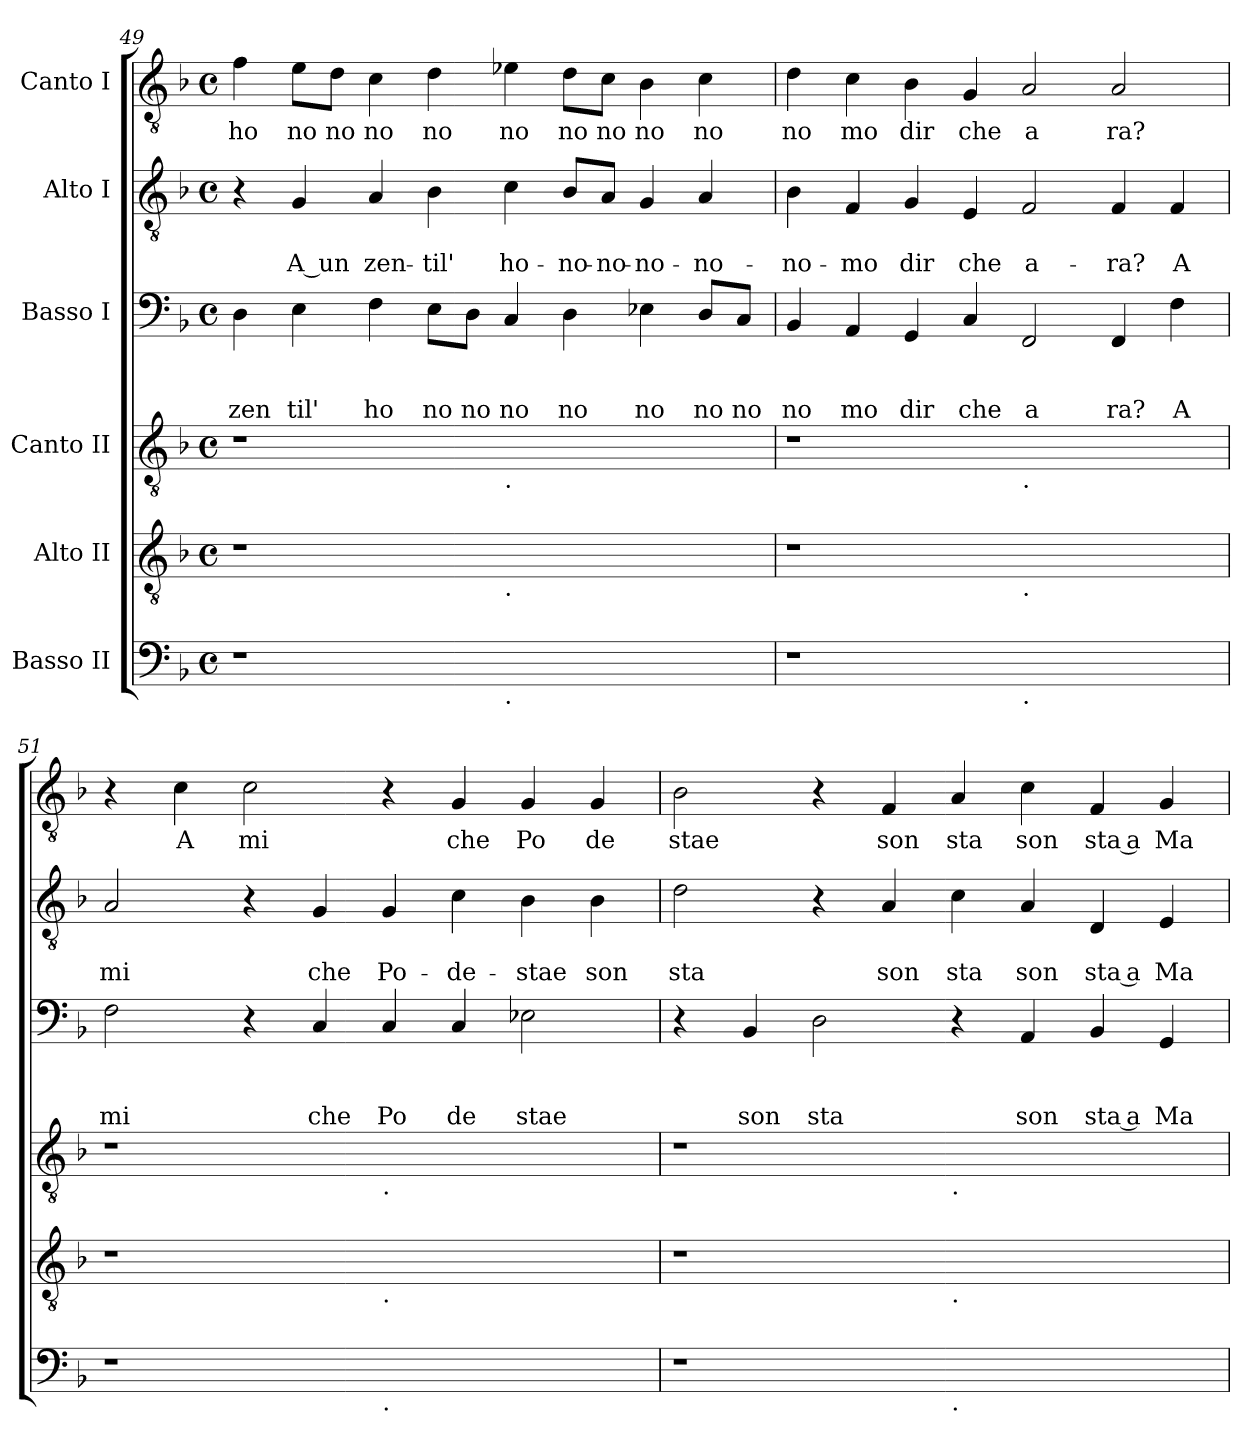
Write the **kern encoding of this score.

**kern	**kern	**kern	**kern	**text	**text	**text	**kern	**text	**text	**kern	**text
*part6	*part5	*part4	*part3	*part3	*part3	*part3	*part2	*part2	*part2	*part1	*part1
*staff6	*staff5	*staff4	*staff3	*staff3	*staff3	*staff3	*staff2	*staff2	*staff2	*staff1	*staff1
*I"Basso II	*I"Alto II	*I"Canto II	*I"Basso I	*	*	*	*I"Alto I	*	*	*I"Canto I	*
!!LO:LB:g=z
*clefF4	*clefGv2	*clefGv2	*clefF4	*	*	*	*clefGv2	*	*	*clefGv2	*
*k[b-]	*k[b-]	*k[b-]	*k[b-]	*	*	*	*k[b-]	*	*	*k[b-]	*
*F:	*F:	*F:	*F:	*	*	*	*F:	*	*	*F:	*
*M4/4	*M4/4	*M4/4	*M4/4	*	*	*	*M4/4	*	*	*M4/4	*
*met(c)	*met(c)	*met(c)	*met(c)	*	*	*	*met(c)	*	*	*met(c)	*
=49	=49	=49	=49	=49	=49	=49	=49	=49	=49	=49	=49
!	!	!	!	!	!	!LO:LY:b	!	!	!	!	!LO:LY:b
1r	1r	1r	4D\	.	.	zen	4r	.	.	4f\	ho
!	!	!	!	!	!	!LO:LY:b	!	!	!LO:LY:b:rj	!	!LO:LY:b
.	.	.	4E\	.	.	til'	4G/	.	A un	8e\L	no
!	!	!	!	!	!	!	!	!	!	!	!LO:LY:b
.	.	.	.	.	.	.	.	.	.	8d\J	no
!	!	!	!	!	!	!LO:LY:b	!	!	!LO:LY:b	!	!LO:LY:b
.	.	.	4F\	.	.	ho	4A/	.	zen-	4c\	no
!	!	!	!	!	!	!LO:LY:b	!	!	!LO:LY:b	!	!LO:LY:b
.	.	.	8E\L	.	.	no	4B-\	.	-til'	4d\	no
!	!	!	!	!	!	!LO:LY:b	!	!	!	!	!
.	.	.	8D\J	.	.	no	.	.	.	.	.
!	!	!LO:TX:b:t=.	!	!	!	!	!	!	!	!	!
!	!LO:TX:b:t=.	!	!	!	!	!	!	!	!	!	!
!LO:TX:b:t=.	!	!	!	!	!	!	!	!	!	!	!
!	!	!	!	!	!	!LO:LY:b	!	!	!LO:LY:b	!	!LO:LY:b
1ryy	1ryy	1ryy	4C/	.	.	no	4c\	.	ho-	4e-X\	no
!	!	!	!	!	!	!LO:LY:b	!	!	!LO:LY:b	!	!LO:LY:b
.	.	.	4D\	.	.	no	8B-/L	.	-no-	8d\L	no
!	!	!	!	!	!	!	!	!	!LO:LY:b	!	!LO:LY:b
.	.	.	.	.	.	.	8A/J	.	-no-	8c\J	no
!	!	!	!	!	!	!LO:LY:b	!	!	!LO:LY:b	!	!LO:LY:b
.	.	.	4E-X\	.	.	no	4G/	.	-no-	4B-\	no
!	!	!	!	!	!	!LO:LY:b	!	!	!LO:LY:b	!	!LO:LY:b
.	.	.	8D/L	.	.	no	4A/	.	-no-	4c\	no
!	!	!	!	!	!	!LO:LY:b	!	!	!	!	!
.	.	.	8C/J	.	.	no	.	.	.	.	.
=50	=50	=50	=50	=50	=50	=50	=50	=50	=50	=50	=50
!	!	!	!	!	!	!LO:LY:b	!	!	!LO:LY:b	!	!LO:LY:b
1r	1r	1r	4BB-/	.	.	no	4B-\	.	-no-	4d\	no
!	!	!	!	!	!	!LO:LY:b	!	!	!LO:LY:b	!	!LO:LY:b
.	.	.	4AA/	.	.	mo	4F/	.	-mo	4c\	mo
!	!	!	!	!	!	!LO:LY:b	!	!	!LO:LY:b	!	!LO:LY:b
.	.	.	4GG/	.	.	dir	4G/	.	dir	4B-\	dir
!	!	!	!	!	!	!LO:LY:b	!	!	!LO:LY:b	!	!LO:LY:b
.	.	.	4C/	.	.	che	4E/	.	che	4G/	che
!	!	!LO:TX:b:t=.	!	!	!	!	!	!	!	!	!
!	!LO:TX:b:t=.	!	!	!	!	!	!	!	!	!	!
!LO:TX:b:t=.	!	!	!	!	!	!	!	!	!	!	!
!	!	!	!	!	!	!LO:LY:b	!	!	!LO:LY:b	!	!LO:LY:b
1ryy	1ryy	1ryy	2FF/	.	.	a	2F/	.	a-	2A/	a
!	!	!	!	!	!	!LO:LY:b	!	!	!LO:LY:b	!	!LO:LY:b
.	.	.	4FF/	.	.	ra?	4F/	.	-ra?	2A/	ra?
!	!	!	!	!	!	!LO:LY:b	!	!	!LO:LY:b	!	!
.	.	.	4F\	.	.	A	4F/	.	A	.	.
=51	=51	=51	=51	=51	=51	=51	=51	=51	=51	=51	=51
!	!	!	!	!	!	!LO:LY:b	!	!	!LO:LY:b	!	!
1r	1r	1r	2F\	.	.	mi	2A/	.	mi	4r	.
!	!	!	!	!	!	!	!	!	!	!	!LO:LY:b
.	.	.	.	.	.	.	.	.	.	4c\	A
!	!	!	!	!	!	!	!	!	!	!	!LO:LY:b
.	.	.	4r	.	.	.	4r	.	.	2c\	mi
!	!	!	!	!	!	!LO:LY:b	!	!	!LO:LY:b	!	!
.	.	.	4C/	.	.	che	4G/	.	che	.	.
!	!	!LO:TX:b:t=.	!	!	!	!	!	!	!	!	!
!	!LO:TX:b:t=.	!	!	!	!	!	!	!	!	!	!
!LO:TX:b:t=.	!	!	!	!	!	!	!	!	!	!	!
!	!	!	!	!	!	!LO:LY:b	!	!	!LO:LY:b	!	!
1ryy	1ryy	1ryy	4C/	.	.	Po	4G/	.	Po-	4r	.
!	!	!	!	!	!	!LO:LY:b	!	!	!LO:LY:b	!	!LO:LY:b
.	.	.	4C/	.	.	de	4c\	.	-de-	4G/	che
!	!	!	!	!	!	!LO:LY:b	!	!	!LO:LY:b	!	!LO:LY:b
.	.	.	2E-X\	.	.	stae	4B-\	.	-stae	4G/	Po
!	!	!	!	!	!	!	!	!	!LO:LY:b	!	!LO:LY:b
.	.	.	.	.	.	.	4B-\	.	son	4G/	de
=52	=52	=52	=52	=52	=52	=52	=52	=52	=52	=52	=52
!	!	!	!	!	!	!	!	!	!LO:LY:b	!	!LO:LY:b
1r	1r	1r	4r	.	.	.	2d\	.	sta	2B-\	stae
!	!	!	!	!	!	!LO:LY:b	!	!	!	!	!
.	.	.	4BB-/	.	.	son	.	.	.	.	.
!	!	!	!	!	!	!LO:LY:b	!	!	!	!	!
.	.	.	2D\	.	.	sta	4r	.	.	4r	.
!	!	!	!	!	!	!	!	!	!LO:LY:b	!	!LO:LY:b
.	.	.	.	.	.	.	4A/	.	son	4F/	son
!	!	!LO:TX:b:t=.	!	!	!	!	!	!	!	!	!
!	!LO:TX:b:t=.	!	!	!	!	!	!	!	!	!	!
!LO:TX:b:t=.	!	!	!	!	!	!	!	!	!	!	!
!	!	!	!	!	!	!	!	!	!LO:LY:b	!	!LO:LY:b
1ryy	1ryy	1ryy	4r	.	.	.	4c\	.	sta	4A/	sta
!	!	!	!	!	!	!LO:LY:b	!	!	!LO:LY:b	!	!LO:LY:b
.	.	.	4AA/	.	.	son	4A/	.	son	4c\	son
!	!	!	!	!	!	!LO:LY:b:rj	!	!	!LO:LY:b:rj	!	!LO:LY:b:rj
.	.	.	4BB-/	.	.	sta a	4D/	.	sta a	4F/	sta a
!	!	!	!	!	!	!LO:LY:b	!	!	!LO:LY:b	!	!LO:LY:b
.	.	.	4GG/	.	.	Ma	4E/	.	Ma-	4G/	Ma
=	=	=	=	=	=	=	=	=	=	=	=
*-	*-	*-	*-	*-	*-	*-	*-	*-	*-	*-	*-
